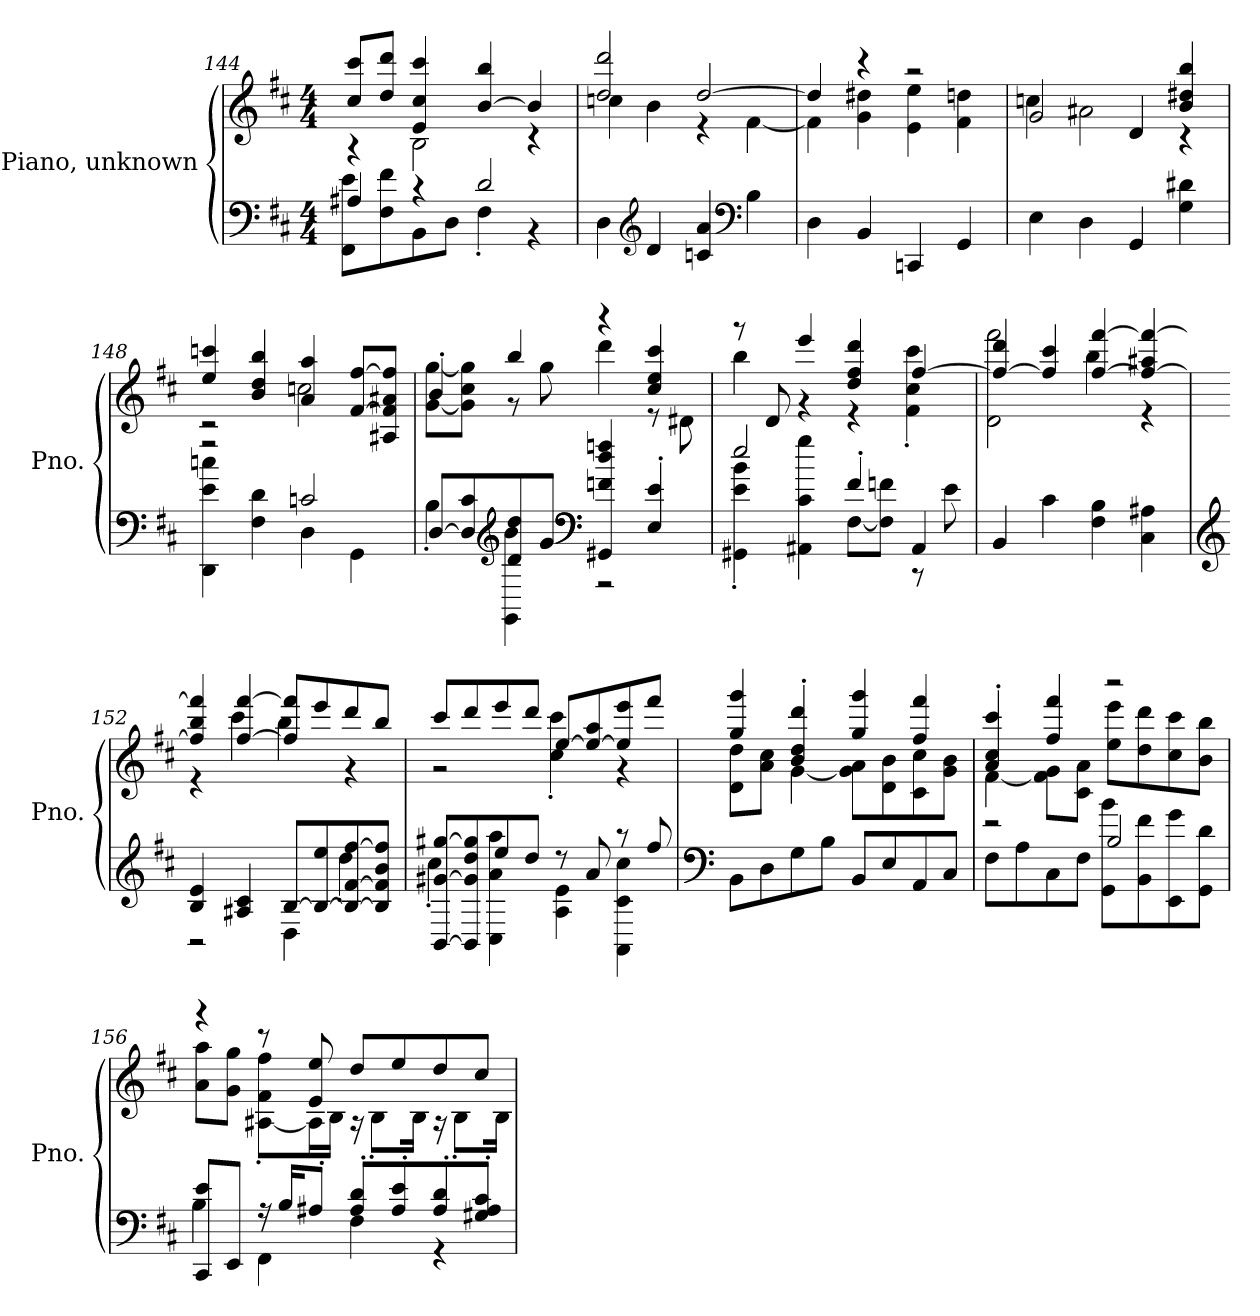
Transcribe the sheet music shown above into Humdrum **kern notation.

**kern	**kern
*part1	*part1
*staff2	*staff1
*I"Piano, unknown	*
*I'Pno.	*
*clefF4	*clefG2
*k[f#c#]	*k[f#c#]
*M4/4	*M4/4
=144	=144
*^	*^
4A#X/	8FF#\ 8e\L	8cc#/ 8ccc#/L	4r
.	8F#\ 8f#\	8dd/ 8ddd/J	.
4r	8BB\	4e/ 4cc#/ 4ccc#/	2B\
.	8D\J	.	.
2d/	4F#'\	[4b/ 4bb/	.
.	4r	4b/]	4r
*v	*v	*	*
=145	=145	=145
4D\	2dd/ 2ddd/	4ccn\
*clefG2	*	*
4d/	.	4b\
4cn/ 4a/	[2dd/	4r
*clefF4	*	*
4B\	.	[4f#\
=146	=146	=146
4D\	4dd/]	4f#\]
4BB/	4r	4g\ 4dd#X\
4CCn/	2r	4e\ 4ee\
4GG/	.	4f#\ 4ddn\
=147	=147	=147
4E\	2g/	4ccn\
4D\	.	2a#X\
4GG/	4d/	.
4G\ 4d#X\	4b/ 4dd#X/ 4bb/	4r
!!LO:LB:g=z	!!
=148	=148	=148
*^	*	*
2r	4DD\ 4e\ 4ccn\	4ee/ 4cccn/	2r
.	4F#\ 4d\	4b/ 4dd/ 4bb/	.
2cn/	4D\	4a/ 4aa/	2ccn\
.	4GG\	[8f#/ [8ff#/L	.
.	.	8A#X/ 8f#/] 8a#X/ 8ff#/]J	.
=149	=149	=149	=149
[8D/L	4B'\	4b'/	[8g\ [8gg\L
8D/] 8c#/	.	.	8g\] 8cc#\ 8gg\]J
*clefG2	*	*	*
8d/ 8dd/	4GG\ 4b\	4bb/	8r
8g/J	.	.	8gg\
*clefF4	*	*	*
4GG#X/ 4fn/ 4dd/ 4ffn/	2r	4r	4ddd\
4E/' 4e/'	.	4cc#/ 4ee/ 4ccc#/	8r
.	.	.	8d#X\
=150	=150	=150	=150
2ee/	4GG#X\' 4e\' 4b\'	8r	4bb\
.	.	8d/	.
.	4AA#X\ 4c#\ 4gg\	4eee/	4r
4f#'/	[8F#\L	4dd/ 4ff#/ 4ddd/	4r
.	8F#\] 8fn\J	.	.
4AA#/	8r	[4ff#/	4f#\' 4cc#\' 4ccc#\'
.	8e\	.	.
*v	*v	*	*
=151	=151	=151
4BB/	4ff#/_ 4ddd/	2d\ 2fff#\
4c#\	4ff#/] 4ccc#/	.
4F#\ 4B\	[4ff#/ [4fff#/	4bb\
4C#\ 4A#X\	4ff#/_ 4aa#X/ 4fff#/_	4r
!!LO:LB:g=z	!!
=152	=152	=152
*clefG2	*	*
*^	*	*
4B/ 4e/	2r	4ff#/] 4bb/ 4fff#/]	4r
4A#X/ 4c#/	.	[4ff#/ [4fff#/	4ccc#\
[8B/L	4D\	8ff#/] 8fff#/]L	4bb\
8B/_ 8ee/	.	8eee/	.
8B/_ [8f#/ [8ff#/	4dd'\	8ddd/	4r
8B/] 8f#/] 8b/ 8ff#/]J	.	8bb/J	.
=153	=153	=153	=153
[8BB/ [8g#X/ [8gg#X/L	4cc#'\	8ccc#/L	2r
8BB/] 8g#/] 8dd/ 8gg#/]	.	8ddd/	.
8ee/	4C#\ 4a\ 4aa\	8eee/	.
8dd/J	.	8ddd/J	.
8r	4A\ 4e\	[8ee/L	4cc#\' 4ccc#\'
8a/	.	8ee/_ 8aa/	.
8r	4AA\ 4c#\ 4cc#\	8ee/] 8eee/	4r
8ff#/	.	8fff#/J	.
*v	*v	*	*
=154	=154	=154
*clefF4	*	*
8BB\L	4gg/ 4ggg/	8d\ 8dd\L
8D\	.	8a\ 8cc#\J
8G\	4b/' 4dd/' 4ddd/'	[4g\
8B\J	.	.
8BB/L	4gg/ 4ggg/	8g\] 8a\L
8E/	.	8d\ 8b\
8AA/	4ff#/ 4fff#/	8c#\ 8cc#\
8C#/J	.	8g\ 8b\J
=155	=155	=155
*^	*	*
2r	8F#\L	4a/' 4cc#/' 4ccc#/'	[4f#\
.	8A\	.	.
.	8C#\	4ff#/ 4fff#/	8f#\] 8g\L
.	8F#\J	.	8c#\ 8a\J
2B/	8GG\ 8b\L	2r	8ee\ 8eee\L
.	8BB\ 8f#\	.	8dd\ 8ddd\
.	8EE\ 8g\	.	8cc#\ 8ccc#\
.	8GG\ 8d\J	.	8b\ 8bb\J
!!LO:LB:g=z	!!
=156	=156	=156	=156
8CC#/ 8e/L	4B\	4r	8a\ 8aa\L
8EE/J	.	.	8g\ 8gg\J
16r	4FF#\	8r	[8A#X\' 8f#\' 8ff#\'L
16B/KL	.	.	.
8A#X'/J	.	8e/ 8ee/	16A#\L]
.	.	.	16B\JJ
8A#/' 8d/'L	4F#\	8dd/L	16r
.	.	.	8B'\L
8A#/' 8e/'	.	8ee/	.
.	.	.	16B\Jk
8A#/' 8d/'	4r	8dd/	16r
.	.	.	8B'\L
8G#X/' 8A#/' 8c#/'J	.	8cc#/J	.
.	.	.	16B\Jk
*v	*v	*	*
*	*v	*v
=	=
*-	*-
